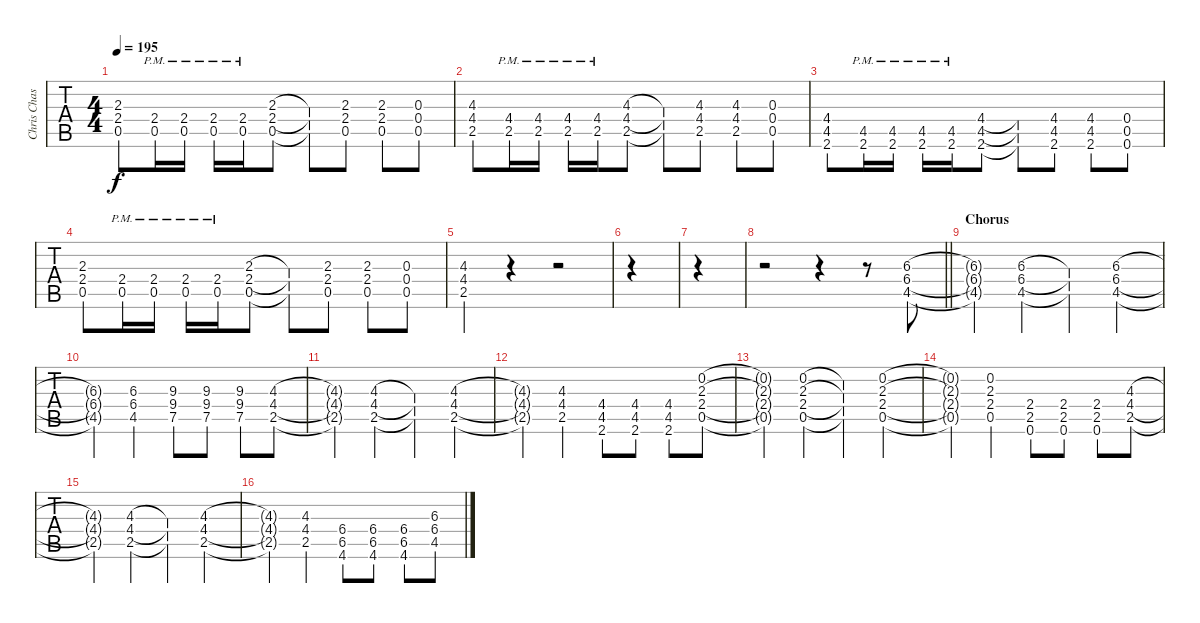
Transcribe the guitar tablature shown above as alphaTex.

\track ("Chris Chasse - Guitar One" "Chris Chas") {instrument distortionguitar}
\staff {tabs}
\tuning (Eb4 Bb3 Gb3 Db3 Ab2 Eb2) {hide}
\ts (4 4)
\tempo 195
\clef g2
\ks c
(2.3 2.4 0.5).8{dy f} (2.4{pm} 0.5{pm}).16 (2.4{pm} 0.5{pm}).16 (2.4{pm} 0.5{pm}).16 (2.4{pm} 0.5{pm}).16 (2.3 2.4 0.5).8 (2.3{t} 2.4{t} 0.5{t}).8 (2.3 2.4 0.5).8 (2.3 2.4 0.5).8 (0.3 0.4 0.5).8 |
(4.3 4.4 2.5).8 (4.4{pm} 2.5{pm}).16 (4.4{pm} 2.5{pm}).16 (4.4{pm} 2.5{pm}).16 (4.4{pm} 2.5{pm}).16 (4.3 4.4 2.5).8 (4.3{t} 4.4{t} 2.5{t}).8 (4.3 4.4 2.5).8 (4.3 4.4 2.5).8 (0.3 0.4 0.5).8 |
(4.4 4.5 2.6).8 (4.5{pm} 2.6{pm}).16 (4.5{pm} 2.6{pm}).16 (4.5{pm} 2.6{pm}).16 (4.5{pm} 2.6{pm}).16 (4.4 4.5 2.6).8 (4.4{t} 4.5{t} 2.6{t}).8 (4.4 4.5 2.6).8 (4.4 4.5 2.6).8 (0.4 0.5 0.6).8 |
(2.3 2.4 0.5).8 (2.4{pm} 0.5{pm}).16 (2.4{pm} 0.5{pm}).16 (2.4{pm} 0.5{pm}).16 (2.4{pm} 0.5{pm}).16 (2.3 2.4 0.5).8 (2.3{t} 2.4{t} 0.5{t}).8 (2.3 2.4 0.5).8 (2.3 2.4 0.5).8 (0.3 0.4 0.5).8 |
(4.3 4.4 2.5).4 r.4 r.2 |
|
|
\barLineRight lightlight
r.2 r.4 r.8 (6.3 6.4 4.5).8 |
\section ("" "Chorus")
(6.3{t} 6.4{t} 4.5{t}).4 (6.3 6.4 4.5).4 (6.3{t} 6.4{t} 4.5{t}).4 (6.3 6.4 4.5).4 |
(6.3{t} 6.4{t} 4.5{t}).4 (6.3 6.4 4.5).4 (9.3 9.4 7.5).8 (9.3 9.4 7.5).8 (9.3 9.4 7.5).8 (4.3 4.4 2.5).8 |
(4.3{t} 4.4{t} 2.5{t}).4 (4.3 4.4 2.5).4 (4.3{t} 4.4{t} 2.5{t}).4 (4.3 4.4 2.5).4 |
(4.3{t} 4.4{t} 2.5{t}).4 (4.3 4.4 2.5).4 (4.4 4.5 2.6).8 (4.4 4.5 2.6).8 (4.4 4.5 2.6).8 (0.2 2.3 2.4 0.5).8 |
(0.2{t} 2.3{t} 2.4{t} 0.5{t}).4 (0.2 2.3 2.4 0.5).4 (0.2{t} 2.3{t} 2.4{t} 0.5{t}).4 (0.2 2.3 2.4 0.5).4 |
(0.2{t} 2.3{t} 2.4{t} 0.5{t}).4 (0.2 2.3 2.4 0.5).4 (2.4 2.5 0.6).8 (2.4 2.5 0.6).8 (2.4 2.5 0.6).8 (4.3 4.4 2.5).8 |
(4.3{t} 4.4{t} 2.5{t}).4 (4.3 4.4 2.5).4 (4.3{t} 4.4{t} 2.5{t}).4 (4.3 4.4 2.5).4 |
(4.3{t} 4.4{t} 2.5{t}).4 (4.3 4.4 2.5).4 (6.4 6.5 4.6).8 (6.4 6.5 4.6).8 (6.4 6.5 4.6).8 (6.3 6.4 4.5).8
